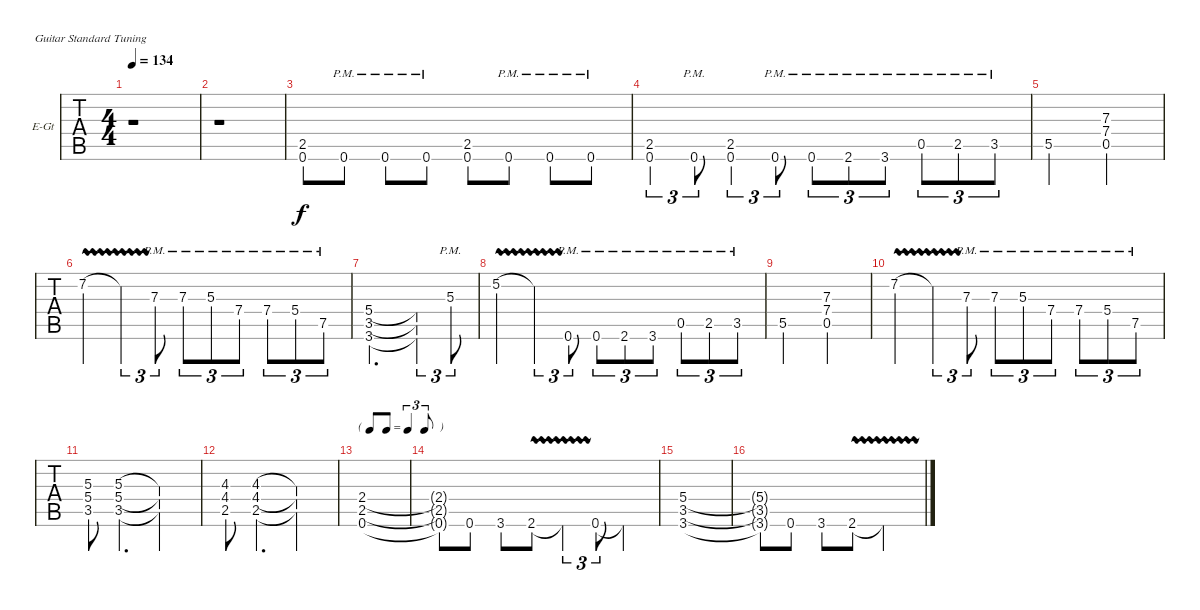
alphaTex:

\defaultSystemsLayout 4
\bracketExtendMode groupsimilarinstruments
\firstSystemTrackNameOrientation horizontal
\otherSystemsTrackNameOrientation horizontal
\track ("Electric Guitar" "E-Gt") {instrument electricguitarclean}
\staff {tabs}
\tuning (E4 B3 G3 D3 A2 E2)
\ts (4 4)
\tempo 134
\clef g2
\ks c
r.1{dy f} |
r.1 |
(0.6{ac} 2.5{ac}).8 0.6{pm}.8 0.6{pm}.8 0.6{pm}.8 (0.6{ac} 2.5{ac}).8 0.6{pm}.8 0.6{pm}.8 0.6{pm}.8 |
(0.6{ac} 2.5{ac}).4{tu (3 2)} 0.6{pm}.8{tu (3 2)} (0.6{ac} 2.5{ac}).4{tu (3 2)} 0.6{pm}.8{tu (3 2)} 0.6{pm}.8{tu (3 2)} 2.6{pm}.8{tu (3 2)} 3.6{pm}.8{tu (3 2)} 0.5{pm}.8{tu (3 2)} 2.5{pm}.8{tu (3 2)} 3.5{pm}.8{tu (3 2)} |
5.5.2 (7.4 0.5 7.3).2 |
7.2{vw}.4 7.2{vw t}.4{tu (3 2)} 7.3{pm}.8{tu (3 2)} 7.3{pm}.8{tu (3 2)} 5.3{pm}.8{tu (3 2)} 7.4{pm}.8{tu (3 2)} 7.4{pm}.8{tu (3 2)} 5.4{pm}.8{tu (3 2)} 7.5{pm}.8{tu (3 2)} |
(5.4 3.5 3.6).2{d} (5.4{t} 3.5{t} 3.6{t}).4{tu (3 2)} 5.3{pm}.8{tu (3 2)} |
5.2{vw}.4 5.2{vw t}.4{tu (3 2)} 0.6{pm}.8{tu (3 2)} 0.6{pm}.8{tu (3 2)} 2.6{pm}.8{tu (3 2)} 3.6{pm}.8{tu (3 2)} 0.5{pm}.8{tu (3 2)} 2.5{pm}.8{tu (3 2)} 3.5{pm}.8{tu (3 2)} |
5.5.2 (7.4 0.5 7.3).2 |
7.2{vw}.4 7.2{vw t}.4{tu (3 2)} 7.3{pm}.8{tu (3 2)} 7.3{pm}.8{tu (3 2)} 5.3{pm}.8{tu (3 2)} 7.4{pm}.8{tu (3 2)} 7.4{pm}.8{tu (3 2)} 5.4{pm}.8{tu (3 2)} 7.5{pm}.8{tu (3 2)} |
(3.5 5.4 5.3).8 (5.4 3.5 5.3).4{d} (3.5{t} 5.4{t} 5.3{t}).2 |
(2.5 4.4 4.3).8 (4.4 2.5 4.3).4{d} (2.5{t} 4.4{t} 4.3{t}).2 |
\tf triplet8th
(0.6 2.5 2.4).1 |
(0.6{t} 2.5{t} 2.4{t}).8 0.6.8 3.6.8 2.6{vw}.8 2.6{vw t}.4{tu (3 2)} 0.6.8{tu (3 2)} 0.6{t}.4 |
(3.5 3.6 5.4).1 |
(5.4{t} 3.5{t} 3.6{t}).8 0.6.8 3.6.8 2.6{vw}.8 2.6{vw t}.2
